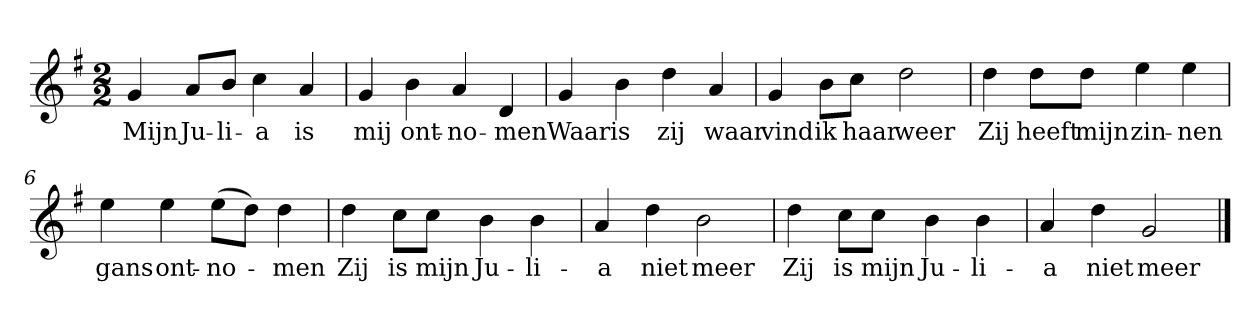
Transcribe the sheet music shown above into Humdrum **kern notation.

**kern	**text
*part1	*part1
*staff1	*staff1
*clefG2	*
*k[f#]	*
*G:	*
*M2/2	*
*MM120	*
=1	=1
4g	Mijn
8a/L	Ju-
8b/J	-li-
4cc	-a
4a	is
=2	=2
4g	mij
4b	ont-
4a	-no-
4d	-men
=3	=3
4g	Waar
4b	is
4dd	zij
4a	waar
=4	=4
4g	vind
8b\L	ik
8cc\J	haar
2dd	weer
=5	=5
4dd	Zij
8dd\L	heeft
8dd\J	mijn
4ee	zin-
4ee	-nen
=6	=6
4ee	gans
4ee	ont-
(8ee\L	-no-
8dd\J)	.
4dd	-men
=7	=7
4dd	Zij
8cc\L	is
8cc\J	mijn
4b	Ju-
4b	-li-
=8	=8
4a	-a
4dd	niet
2b	meer
=9	=9
4dd	Zij
8cc\L	is
8cc\J	mijn
4b	Ju-
4b	-li-
=10	=10
4a	-a
4dd	niet
2g	meer
==	==
*-	*-
